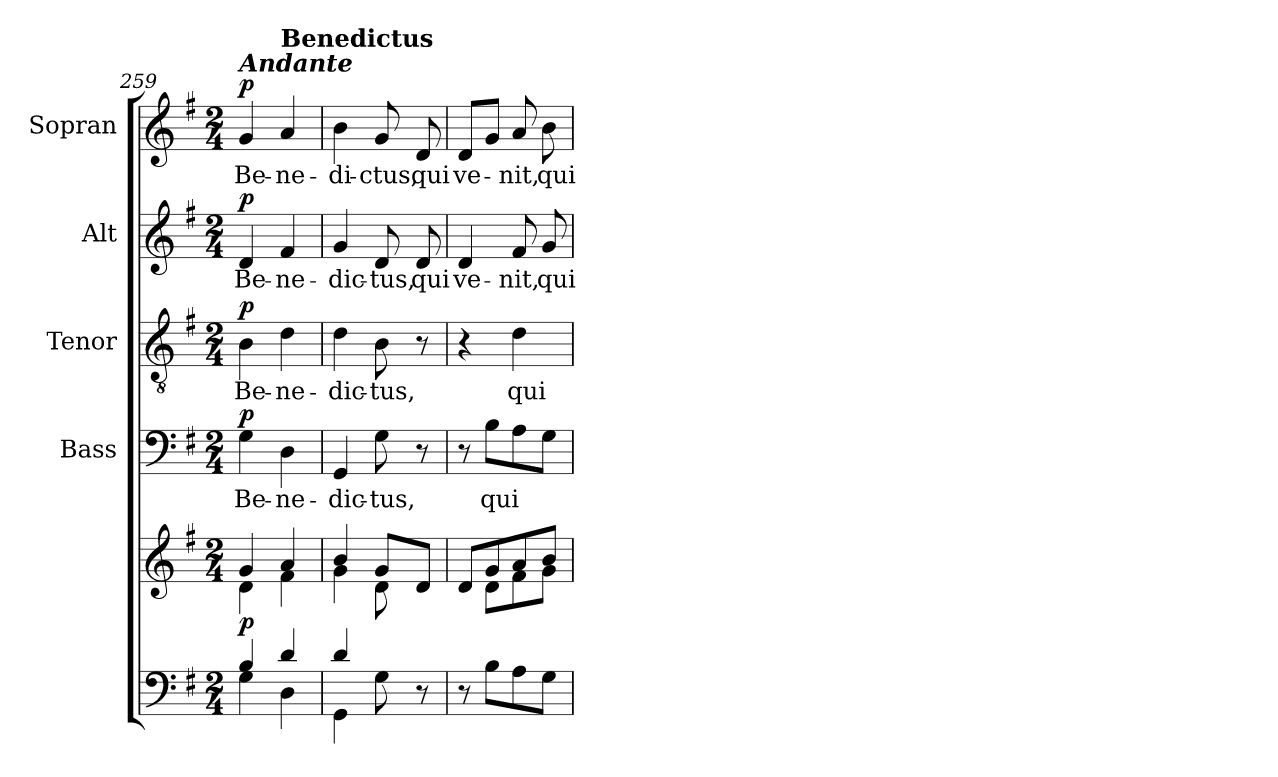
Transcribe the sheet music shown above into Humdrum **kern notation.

**kern	**kern	**dynam	**kern	**text	**dynam	**kern	**text	**dynam	**kern	**text	**dynam	**kern	**text	**dynam
*part5	*part5	*part5	*part4	*part4	*part4	*part3	*part3	*part3	*part2	*part2	*part2	*part1	*part1	*part1
*staff6	*staff5	*staff5/6	*staff4	*staff4	*staff4	*staff3	*staff3	*staff3	*staff2	*staff2	*staff2	*staff1	*staff1	*staff1
*	*	*	*I"Bass	*	*	*I"Tenor	*	*	*I"Alt	*	*	*I"Sopran	*	*
*	*	*	*I'B.	*	*	*I'T.	*	*	*I'A.	*	*	*I'S.	*	*
!!LO:PB:g=z
*clefF4	*clefG2	*	*clefF4	*	*	*clefGv2	*	*	*clefG2	*	*	*clefG2	*	*
*k[f#]	*k[f#]	*	*k[f#]	*	*	*k[f#]	*	*	*k[f#]	*	*	*k[f#]	*	*
*G:	*G:	*	*G:	*	*	*G:	*	*	*G:	*	*	*G:	*	*
*M2/4	*M2/4	*	*M2/4	*	*	*M2/4	*	*	*M2/4	*	*	*M2/4	*	*
=259	=259	=259	=259	=259	=259	=259	=259	=259	=259	=259	=259	=259	=259	=259
*^	*^	*	*	*	*	*	*	*	*	*	*	*	*	*
!	!	!	!	!	!	!	!	!	!	!	!	!	!	!LO:TX:a:Bi:t=Andante	!	!
!	!	!	!	!LO:DY:b	!	!LO:LY:b	!LO:DY:a	!	!LO:LY:b	!LO:DY:a	!	!LO:LY:b	!LO:DY:a	!	!LO:LY:b	!LO:DY:a
4B/	4G\	4g/	4d\	p	4G\	Be-	p	4B\	Be-	p	4d/	Be-	p	4g/	Be-	p
!	!	!	!	!	!	!	!	!	!	!	!	!	!	!LO:TX:a:B:t=Benedictus	!	!
!	!	!	!	!	!	!LO:LY:b	!	!	!LO:LY:b	!	!	!LO:LY:b	!	!	!LO:LY:b	!
4d/	4D\	4a/	4f#\	.	4D\	-ne-	.	4d\	-ne-	.	4f#/	-ne-	.	4a/	-ne-	.
=260	=260	=260	=260	=260	=260	=260	=260	=260	=260	=260	=260	=260	=260	=260	=260	=260
!	!	!	!	!	!	!LO:LY:b	!	!	!LO:LY:b	!	!	!LO:LY:b	!	!	!LO:LY:b	!
4d/	4GG\	4b/	4g\	.	4GG/	-dic-	.	4d\	-dic-	.	4g/	-dic-	.	4b\	-di-	.
!	!	!	!	!	!	!LO:LY:b	!	!	!LO:LY:b	!	!	!LO:LY:b	!	!	!LO:LY:b	!
4ryy	8G\	8g/L	8d\	.	8G\	-tus,	.	8B\	-tus,	.	8d/	-tus,	.	8g/	-ctus,	.
!	!	!	!	!	!	!	!	!	!	!	!	!LO:LY:b	!	!	!LO:LY:b	!
.	8r	8d/J	8ryy	.	8r	.	.	8r	.	.	8d/	qui	.	8d/	qui	.
=261	=261	=261	=261	=261	=261	=261	=261	=261	=261	=261	=261	=261	=261	=261	=261	=261
!	!	!	!	!	!	!	!	!	!	!	!	!LO:LY:b	!	!	!LO:LY:b	!
*v	*v	*	*	*	*	*	*	*	*	*	*	*	*	*	*	*
8r	8d/L	8ryy	.	8r	.	.	4r	.	.	4d/	ve-	.	8d/L	ve-	.
!	!	!	!	!	!LO:LY:b	!	!	!	!	!	!	!	!	!	!
8B\L	8g/	8d\L	.	8B\L	qui	.	.	.	.	.	.	.	8g/J	.	.
!	!	!	!	!	!	!	!	!LO:LY:b	!	!	!LO:LY:b	!	!	!LO:LY:b	!
8A\	8a/	8f#\	.	8A\	.	.	4d\	qui	.	8f#/	-nit,	.	8a/	-nit,	.
!	!	!	!	!	!	!	!	!	!	!	!LO:LY:b	!	!	!LO:LY:b	!
8G\J	8b/J	8g\J	.	8G\J	.	.	.	.	.	8g/	qui	.	8b\	qui	.
*	*v	*v	*	*	*	*	*	*	*	*	*	*	*	*	*
=	=	=	=	=	=	=	=	=	=	=	=	=	=	=
*-	*-	*-	*-	*-	*-	*-	*-	*-	*-	*-	*-	*-	*-	*-
